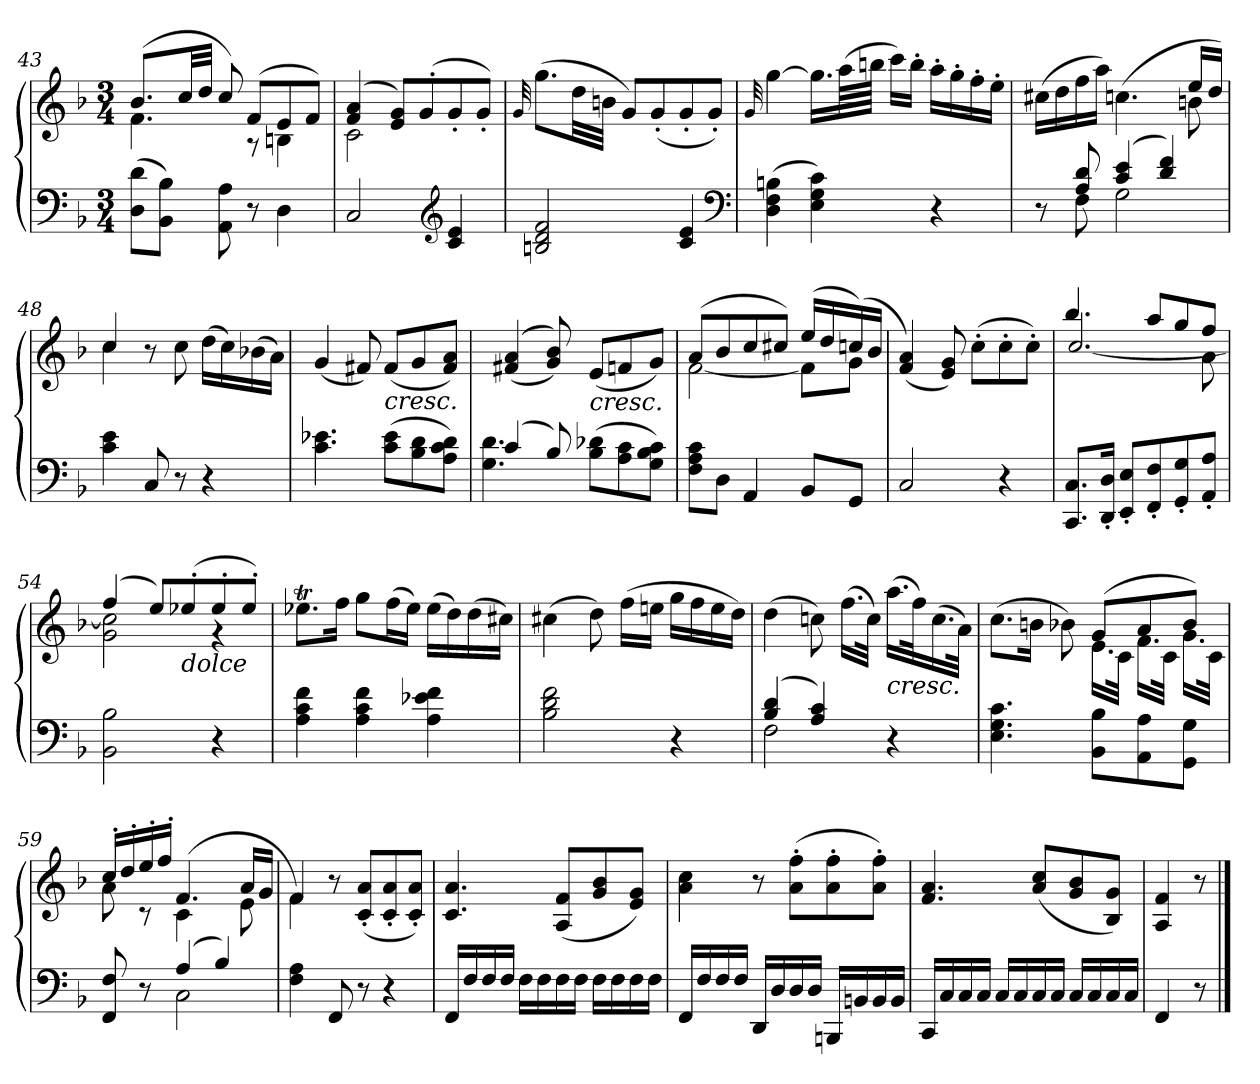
**kern	**kern
*part1	*part1
*staff2	*staff1
*clefF4	*clefG2
*k[b-]	*k[b-]
*M3/4	*M3/4
=43	=43
*	*^
(8D 8dL	(8.b-L	4.f
8BB- 8B-J)	.	.
.	32ccLL	.
.	32ddJJJ	.
8AA 8A	8cc)	.
8r	(8fL	8r
4D	8e	4Bn
.	8fJ)	.
=44	=44	=44
2C	(4f 4a	2c
.	8e 8gL)	.
.	(<8g'<	.
*clefG2	*	*
4c 4e	8g'<	4ryy
.	8g'<J)	.
*	*v	*v
=45	=45
.	32qqg/
2Bn 2d 2f	(8.ggL
.	32ddLL
.	32bnJJJ
.	8gL)
.	(8g'
4c 4e	8g'
.	8g'J)
*clefF4	*
=46	=46
.	32qqg
(4D 4F 4Bn	[4gg
4E 4G 4c)	16.ggLL]
.	(64aaLL
.	64bbnJJJJ
.	16cccLL)
.	16bb'JJ
4r	16aa'LL
.	16gg'
.	16ff'
.	16ee'JJ
=47	=47
*^	*^
8r	8ryy	4ryy	(>16cc#XLL
.	.	.	16dd
8A 8d	8F	.	16ff
.	.	.	16aaJJ)
(4c 4e	2G	(>4.ccn\	4.ryy
4d 4f)	.	.	.
.	.	16eeLL	8bn
.	.	16ddJJ)	.
*v	*v	*	*
=48	=48	=48
4c 4e	4cc	4cc
8C	2ryy	8r
8r	.	8cc
4r	.	(>16ddLL
.	.	16cc)
.	.	(>16b-X
.	.	16aJJ)
*	*v	*v
=49	=49
4.c 4.e-X	(4g
.	8f#X)
!	!LO:TX:b:i:t=cresc.
(8c 8e-L	(8f#L
8B- 8d	8g
8A 8c 8dJ)	8f# 8aJ)
=50	=50
*^	*
(4c	4.G 4.d	(<(>4f#X 4a
8B-)	.	8g 8b-))
!	!	!LO:TX:b:i:t=cresc.
4.ryy	(>8B- 8d-XL	(8eL
.	8A 8c	8fn
.	8G 8B- 8cJ)	8gJ)
*v	*v	*
=51	=51
*	*^
8F 8A 8cL	(8aL	[2f
8DJ	8b-	.
4AA	8cc	.
.	8cc#XJ)	.
8BB-L	(16eeLL	8fL]
.	16dd	.
8GGJ	(16ccn)	8gJ
.	16b-JJ	.
*	*v	*v
=52	=52
2C	(4f 4a)
.	8e 8g)
.	(8cc'L
4r	8cc'
.	8cc'J)
=53	=53
*	*^
*	*	*^
8.CC 8.CL	4.bb-	[2.cc/	2ryy
16DD' 16D'Jk	.	.	.
8EE' 8E'L	.	.	.
8FF' 8F'	8aaL	.	.
8GG' 8G'	8gg	.	8ryy
8AA' 8A'J	8ffJ	.	8a\
*	*	*v	*v
=54	=54	=54
2BB- 2B-	(4ff	2g 2cc]
.	8eeL)	.
!	!LO:TX:b:i:t=dolce	!
.	(8ee-X'	.
4r	8ee-'	4r
.	8ee-'J)	.
*	*v	*v
=55	=55
4A 4c 4f	8.ee-XTL
.	16ffJk
4A 4c 4f	8ggL
.	(16ffL
.	16ee-JJ)
4A 4e-X 4f	(16ee-LL
.	16dd)
.	(16dd
.	16cc#XJJ)
=56	=56
2B- 2d 2f	(4cc#X
.	8dd)
.	(16ffLL
.	16eenJJ
4r	16ggLL
.	16ff
.	16ee
.	16ddJJ)
=57	=57
*^	*
(4B- 4d	2F	(4dd
4A 4c)	.	8ccn)
.	.	(16.ffLL
.	.	32ccJJk)
!	!	!LO:TX:b:i:t=cresc.
4r	4ryy	(16.aaLL
.	.	32ffK)
.	.	(16.cc
.	.	32aJJk)
*v	*v	*
=58	=58
*	*^
4.E 4.G 4.c	4.ryy	(>8.ccL
.	.	16bnJk
.	.	8b-X)
8BB- 8B-L	(8gL	16.eLL
.	.	32cJJk
8AA 8A	8a	16.fLL
.	.	32cJJk
8GG 8GJ	8b-J)	16.gLL
.	.	32cJJk
=59	=59	=59
*^	*	*
8FF 8F	4ryy	16cc'LL	8a
.	.	16dd'	.
8r	.	16ee'	8r
.	.	16ff'JJ	.
(4A	2C	(4.f	4c
4B-)	.	.	8ryy
.	.	16aLL	8e
.	.	16gJJ	.
*v	*v	*	*
=60	=60	=60
4F 4A	4f	4f)
8FF	8r	2ryy
8r	(<8c'< 8a'<L	.
4r	8c'< 8a'<	.
.	8c'< 8a'<J)	.
*	*v	*v
=61	=61
16FF/LL	4.c 4.a
16F/	.
16F/	.
16F/JJ	.
16FLL	.
16F	.
16F	(8A 8fL
16FJJ	.
16FLL	8g 8b-
16F	.
16F	8e 8gJ)
16FJJ	.
=62	=62
16FF/LL	4a 4cc
16F/	.
16F/	.
16F/JJ	.
16DDLL	8r
16D	.
16D	(8a' 8ff'L
16DJJ	.
16BBBnLL	8a' 8ff'
16BBn	.
16BB	8a' 8ff'J)
16BBJJ	.
=63	=63
16CCLL	4.f 4.a
16C	.
16C	.
16CJJ	.
16CLL	.
16C	.
16C	(8a 8ccL
16CJJ	.
16CLL	8g 8b-
16C	.
16C	8B- 8gJ)
16CJJ	.
=64	=64
4FF	4A 4f
8r	8r
==	==
*-	*-
